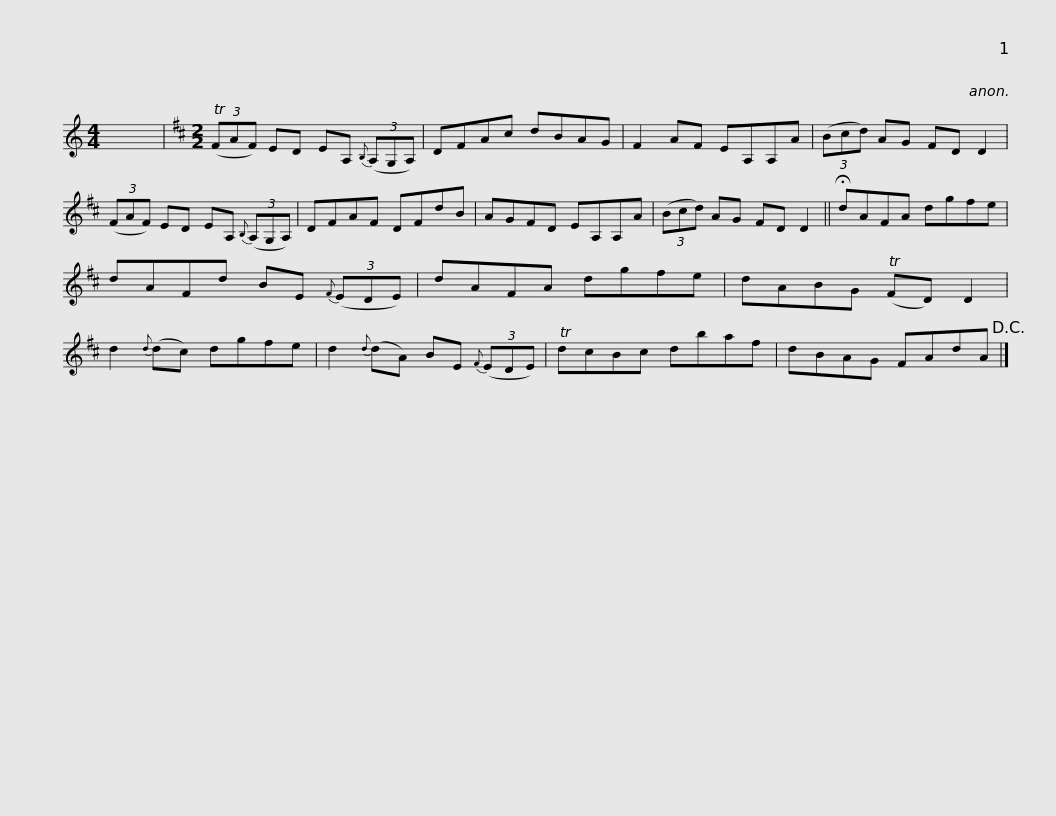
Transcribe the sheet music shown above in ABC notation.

X:1
L:1/8
M:4/4
I:linebreak $
K:C
V:1 treble
V:1
 x8 |[K:D][M:2/2] (3(TFAF) ED EA,{B,} (3(A,G,A,) | DFAc dBAG | F2 AF EA,A,A | (3(Bcd) AG FD D2 |$ %5
 (3(FAF) ED EA,{B,} (3(A,G,A,) | DFAF DFdB | AGFD EA,A,A | (3(Bcd) AG FD D2 || !fermata!dAFA dgfe |$ %10
 dAFd BE{F} (3(EDE) | dAFA dgfe | dABG (TFD) D2 | d2{d} (dc) dgfe | d2{d} (dA) BE{F} (3(EDE) |$ %15
 TdcBc dbaf | dBAG FAdA!D.C.! |] %17
